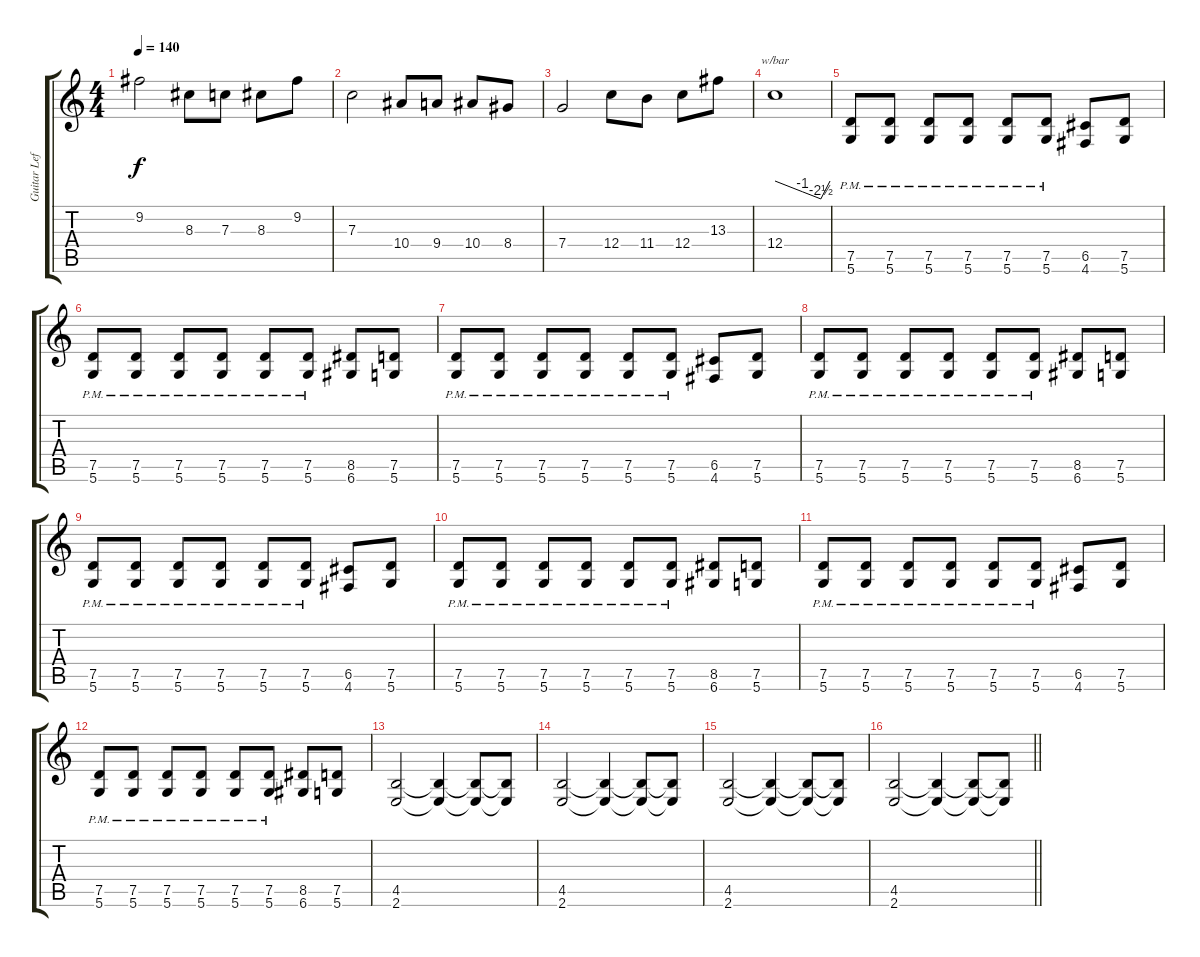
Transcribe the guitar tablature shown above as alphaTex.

\track ("Guitar Left" "Guitar Lef") {instrument distortionguitar}
\staff {score tabs}
\tuning (D4 A3 F3 C3 G2 D2) {hide}
\ts (4 4)
\tempo 140
\clef g2
\ks c
9.2.2{dy f} 8.3.8 7.3.8 8.3.8 9.2.8 |
7.3.2 10.4.8 9.4.8 10.4.8 8.4.8 |
7.4.2 12.4.8 11.4.8 12.4.8 13.3.8 |
12.4.1{tbe (custom default 0 0 30 -4 50 -10 60 0)} |
(7.5{pm} 5.6{pm}).8 (7.5{pm} 5.6{pm}).8 (7.5{pm} 5.6{pm}).8 (7.5{pm} 5.6{pm}).8 (7.5{pm} 5.6{pm}).8 (7.5{pm} 5.6{pm}).8 (6.5 4.6).8 (7.5 5.6).8 |
(7.5{pm} 5.6{pm}).8 (7.5{pm} 5.6{pm}).8 (7.5{pm} 5.6{pm}).8 (7.5{pm} 5.6{pm}).8 (7.5{pm} 5.6{pm}).8 (7.5{pm} 5.6{pm}).8 (8.5 6.6).8 (7.5 5.6).8 |
(7.5{pm} 5.6{pm}).8 (7.5{pm} 5.6{pm}).8 (7.5{pm} 5.6{pm}).8 (7.5{pm} 5.6{pm}).8 (7.5{pm} 5.6{pm}).8 (7.5{pm} 5.6{pm}).8 (6.5 4.6).8 (7.5 5.6).8 |
(7.5{pm} 5.6{pm}).8 (7.5{pm} 5.6{pm}).8 (7.5{pm} 5.6{pm}).8 (7.5{pm} 5.6{pm}).8 (7.5{pm} 5.6{pm}).8 (7.5{pm} 5.6{pm}).8 (8.5 6.6).8 (7.5 5.6).8 |
(7.5{pm} 5.6{pm}).8 (7.5{pm} 5.6{pm}).8 (7.5{pm} 5.6{pm}).8 (7.5{pm} 5.6{pm}).8 (7.5{pm} 5.6{pm}).8 (7.5{pm} 5.6{pm}).8 (6.5 4.6).8 (7.5 5.6).8 |
(7.5{pm} 5.6{pm}).8 (7.5{pm} 5.6{pm}).8 (7.5{pm} 5.6{pm}).8 (7.5{pm} 5.6{pm}).8 (7.5{pm} 5.6{pm}).8 (7.5{pm} 5.6{pm}).8 (8.5 6.6).8 (7.5 5.6).8 |
(7.5{pm} 5.6{pm}).8 (7.5{pm} 5.6{pm}).8 (7.5{pm} 5.6{pm}).8 (7.5{pm} 5.6{pm}).8 (7.5{pm} 5.6{pm}).8 (7.5{pm} 5.6{pm}).8 (6.5 4.6).8 (7.5 5.6).8 |
(7.5{pm} 5.6{pm}).8 (7.5{pm} 5.6{pm}).8 (7.5{pm} 5.6{pm}).8 (7.5{pm} 5.6{pm}).8 (7.5{pm} 5.6{pm}).8 (7.5{pm} 5.6{pm}).8 (8.5 6.6).8 (7.5 5.6).8 |
(4.5 2.6).2 (4.5{t} 2.6{t}).4 (4.5{t} 2.6{t}).8 (4.5{t} 2.6{t}).8 |
(4.5 2.6).2 (4.5{t} 2.6{t}).4 (4.5{t} 2.6{t}).8 (4.5{t} 2.6{t}).8 |
(4.5 2.6).2 (4.5{t} 2.6{t}).4 (4.5{t} 2.6{t}).8 (4.5{t} 2.6{t}).8 |
\barLineRight lightlight
(4.5 2.6).2 (4.5{t} 2.6{t}).4 (4.5{t} 2.6{t}).8 (4.5{t} 2.6{t}).8
